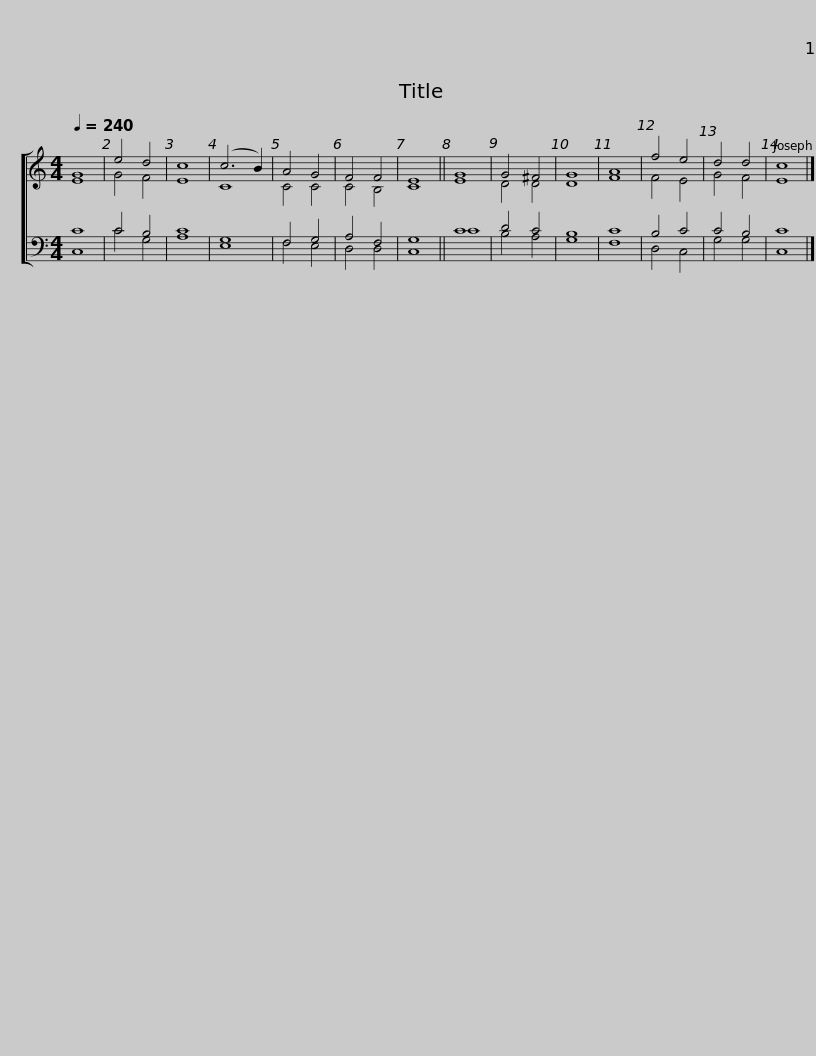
X:1
%%score [ ( 1 2 ) ( 3 4 ) ]
L:1/8
Q:1/4=240
M:4/4
I:linebreak $
K:C
V:1 treble
V:2 treble
V:3 bass
V:4 bass
V:1
 G8 | e4 d4 | c8 | (c6 B2) | A4 G4 | %5
 F4 F4 | E8 || G8 | G4 ^F4 | G8 | %10
 A8 | f4 e4 | d4 d4 | c8 |] %14
V:2
 E8 | G4 F4 | E8 | C8 | C4 C4 | %5
 C4 B,4 | C8 || E8 | D4 D4 | D8 | %10
 F8 | F4 E4 | G4 F4 | E8 |] %14
V:3
 C8 | C4 B,4 | C8 | G,8 | F,4 G,4 | %5
 A,4 F,4 | G,8 || C8 | D4 C4 | B,8 | %10
 C8 | B,4 C4 | C4 B,4 | C8 |] %14
V:4
 C,8 | C4 G,4 | A,8 | E,8 | F,4 E,4 | %5
 D,4 D,4 | C,8 || C8 | B,4 A,4 | G,8 | %10
 F,8 | D,4 C,4 | G,4 G,4 | C,8 |] %14
